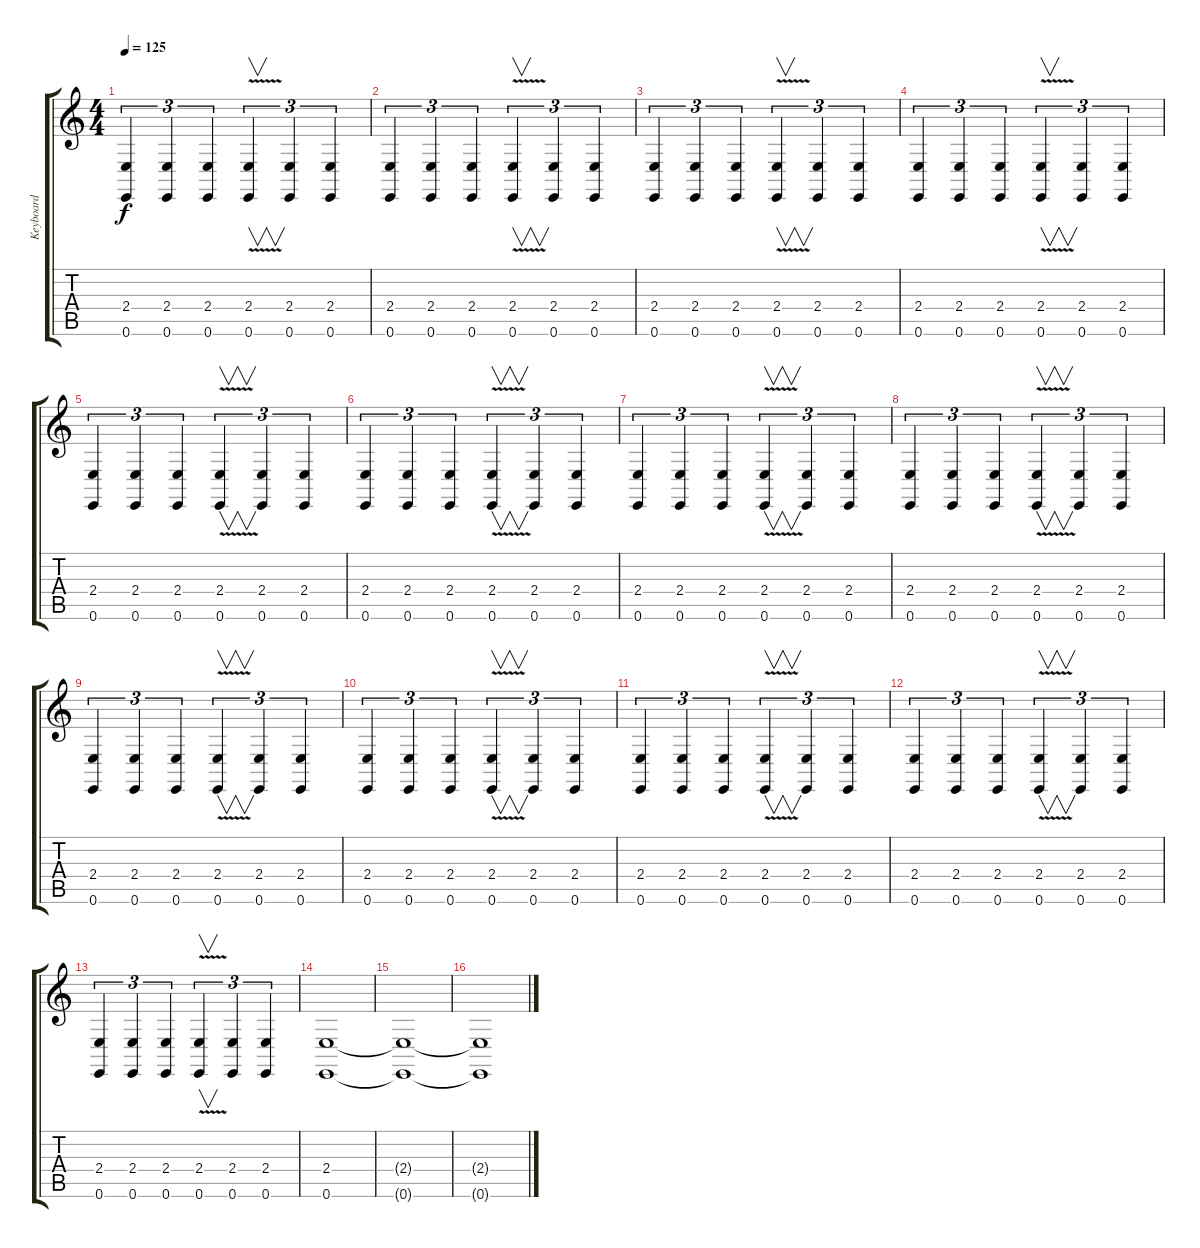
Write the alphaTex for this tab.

\track ("Keyboard" "Keyboard") {instrument vibraphone}
\staff {score tabs}
\tuning (E4 B3 G3 D3 A2 E2) {hide}
\ts (4 4)
\tempo 125
\clef g2
\ks c
(2.4 0.6).4{tu (3 2) dy f} (2.4 0.6).4{tu (3 2)} (2.4 0.6).4{tu (3 2)} (2.4 0.6{v}).4{v tu (3 2)} (2.4 0.6).4{tu (3 2)} (2.4 0.6).4{tu (3 2)} |
(2.4 0.6).4{tu (3 2)} (2.4 0.6).4{tu (3 2)} (2.4 0.6).4{tu (3 2)} (2.4 0.6{v}).4{v tu (3 2)} (2.4 0.6).4{tu (3 2)} (2.4 0.6).4{tu (3 2)} |
(2.4 0.6).4{tu (3 2)} (2.4 0.6).4{tu (3 2)} (2.4 0.6).4{tu (3 2)} (2.4 0.6{v}).4{v tu (3 2)} (2.4 0.6).4{tu (3 2)} (2.4 0.6).4{tu (3 2)} |
(2.4 0.6).4{tu (3 2)} (2.4 0.6).4{tu (3 2)} (2.4 0.6).4{tu (3 2)} (2.4 0.6{v}).4{v tu (3 2)} (2.4 0.6).4{tu (3 2)} (2.4 0.6).4{tu (3 2)} |
(2.4 0.6).4{tu (3 2)} (2.4 0.6).4{tu (3 2)} (2.4 0.6).4{tu (3 2)} (2.4 0.6{v}).4{v tu (3 2)} (2.4 0.6).4{tu (3 2)} (2.4 0.6).4{tu (3 2)} |
(2.4 0.6).4{tu (3 2)} (2.4 0.6).4{tu (3 2)} (2.4 0.6).4{tu (3 2)} (2.4 0.6{v}).4{v tu (3 2)} (2.4 0.6).4{tu (3 2)} (2.4 0.6).4{tu (3 2)} |
(2.4 0.6).4{tu (3 2)} (2.4 0.6).4{tu (3 2)} (2.4 0.6).4{tu (3 2)} (2.4 0.6{v}).4{v tu (3 2)} (2.4 0.6).4{tu (3 2)} (2.4 0.6).4{tu (3 2)} |
(2.4 0.6).4{tu (3 2)} (2.4 0.6).4{tu (3 2)} (2.4 0.6).4{tu (3 2)} (2.4 0.6{v}).4{v tu (3 2)} (2.4 0.6).4{tu (3 2)} (2.4 0.6).4{tu (3 2)} |
(2.4 0.6).4{tu (3 2)} (2.4 0.6).4{tu (3 2)} (2.4 0.6).4{tu (3 2)} (2.4 0.6{v}).4{v tu (3 2)} (2.4 0.6).4{tu (3 2)} (2.4 0.6).4{tu (3 2)} |
(2.4 0.6).4{tu (3 2)} (2.4 0.6).4{tu (3 2)} (2.4 0.6).4{tu (3 2)} (2.4 0.6{v}).4{v tu (3 2)} (2.4 0.6).4{tu (3 2)} (2.4 0.6).4{tu (3 2)} |
(2.4 0.6).4{tu (3 2)} (2.4 0.6).4{tu (3 2)} (2.4 0.6).4{tu (3 2)} (2.4 0.6{v}).4{v tu (3 2)} (2.4 0.6).4{tu (3 2)} (2.4 0.6).4{tu (3 2)} |
(2.4 0.6).4{tu (3 2)} (2.4 0.6).4{tu (3 2)} (2.4 0.6).4{tu (3 2)} (2.4 0.6{v}).4{v tu (3 2)} (2.4 0.6).4{tu (3 2)} (2.4 0.6).4{tu (3 2)} |
(2.4 0.6).4{tu (3 2)} (2.4 0.6).4{tu (3 2)} (2.4 0.6).4{tu (3 2)} (2.4 0.6{v}).4{v tu (3 2)} (2.4 0.6).4{tu (3 2)} (2.4 0.6).4{tu (3 2)} |
(2.4 0.6).1 |
(2.4{t} 0.6{t}).1 |
(2.4{t} 0.6{t}).1
